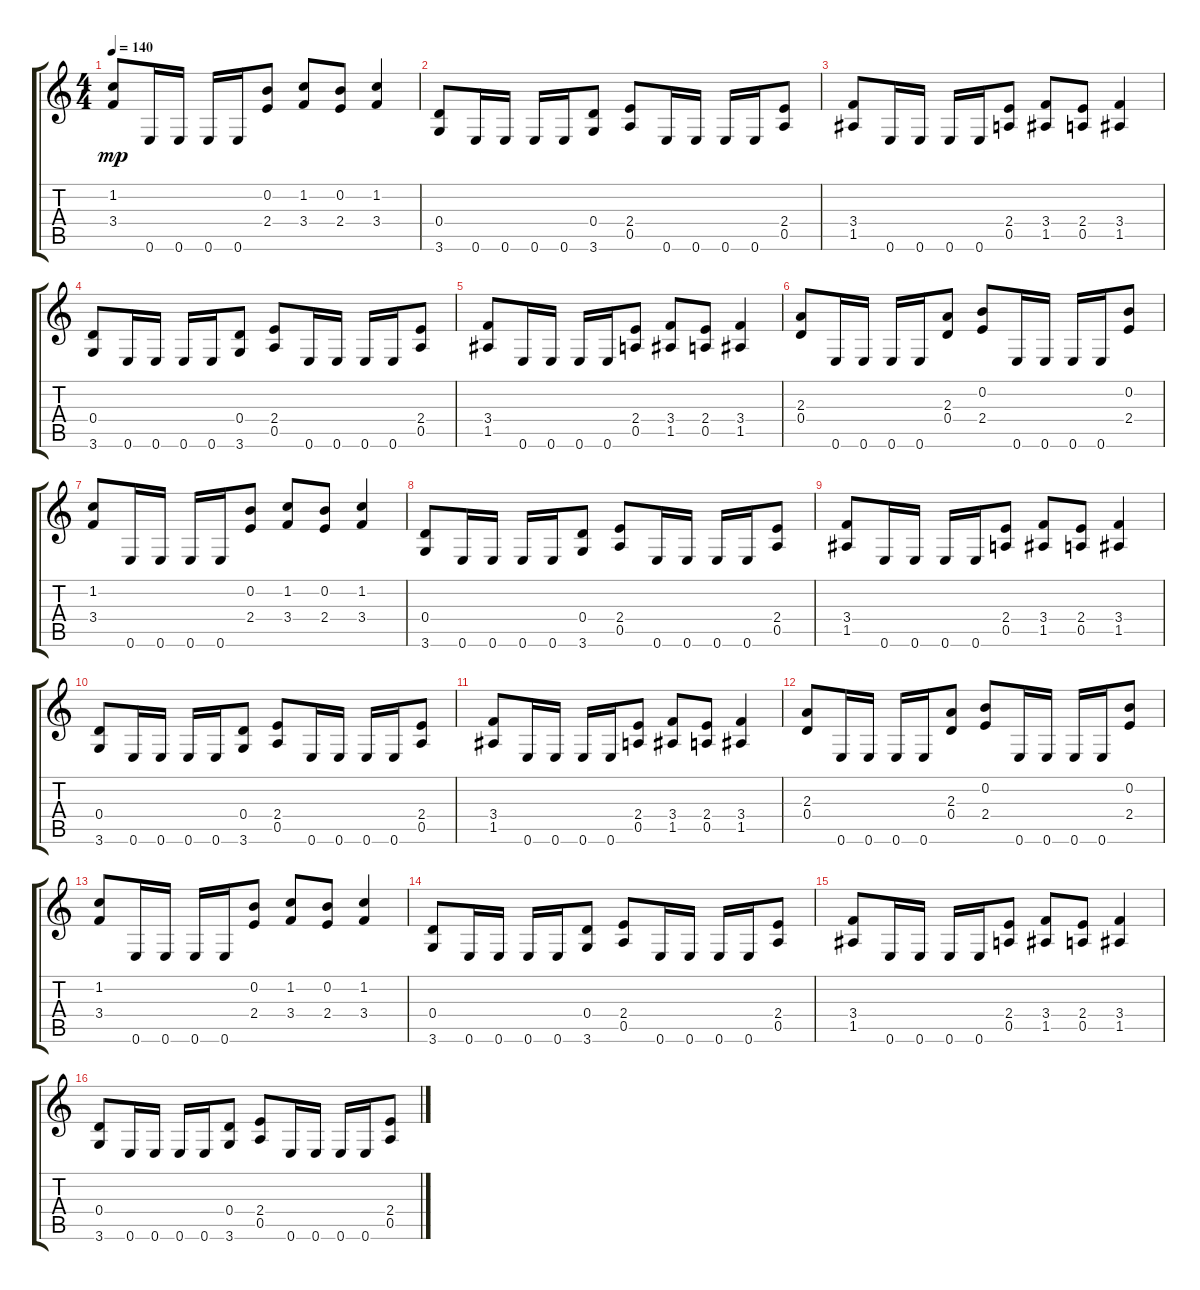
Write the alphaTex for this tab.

\track "" {instrument distortionguitar}
\staff {score tabs}
\tuning (E4 B3 G3 D3 A2 E2) {hide}
\ts (4 4)
\tempo 140
\clef g2
\ks c
(1.2 3.4).8{dy mp} 0.6.16 0.6.16 0.6.16 0.6.16 (0.2 2.4).8 (1.2 3.4).8 (0.2 2.4).8 (1.2 3.4).4 |
(0.4 3.6).8 0.6.16 0.6.16 0.6.16 0.6.16 (0.4 3.6).8 (2.4 0.5).8 0.6.16 0.6.16 0.6.16 0.6.16 (2.4 0.5).8 |
(3.4 1.5).8 0.6.16 0.6.16 0.6.16 0.6.16 (2.4 0.5).8 (3.4 1.5).8 (2.4 0.5).8 (3.4 1.5).4 |
(0.4 3.6).8 0.6.16 0.6.16 0.6.16 0.6.16 (0.4 3.6).8 (2.4 0.5).8 0.6.16 0.6.16 0.6.16 0.6.16 (2.4 0.5).8 |
(3.4 1.5).8 0.6.16 0.6.16 0.6.16 0.6.16 (2.4 0.5).8 (3.4 1.5).8 (2.4 0.5).8 (3.4 1.5).4 |
(2.3 0.4).8 0.6.16 0.6.16 0.6.16 0.6.16 (2.3 0.4).8 (0.2 2.4).8 0.6.16 0.6.16 0.6.16 0.6.16 (0.2 2.4).8 |
(1.2 3.4).8 0.6.16 0.6.16 0.6.16 0.6.16 (0.2 2.4).8 (1.2 3.4).8 (0.2 2.4).8 (1.2 3.4).4 |
(0.4 3.6).8 0.6.16 0.6.16 0.6.16 0.6.16 (0.4 3.6).8 (2.4 0.5).8 0.6.16 0.6.16 0.6.16 0.6.16 (2.4 0.5).8 |
(3.4 1.5).8 0.6.16 0.6.16 0.6.16 0.6.16 (2.4 0.5).8 (3.4 1.5).8 (2.4 0.5).8 (3.4 1.5).4 |
(0.4 3.6).8 0.6.16 0.6.16 0.6.16 0.6.16 (0.4 3.6).8 (2.4 0.5).8 0.6.16 0.6.16 0.6.16 0.6.16 (2.4 0.5).8 |
(3.4 1.5).8 0.6.16 0.6.16 0.6.16 0.6.16 (2.4 0.5).8 (3.4 1.5).8 (2.4 0.5).8 (3.4 1.5).4 |
(2.3 0.4).8 0.6.16 0.6.16 0.6.16 0.6.16 (2.3 0.4).8 (0.2 2.4).8 0.6.16 0.6.16 0.6.16 0.6.16 (0.2 2.4).8 |
(1.2 3.4).8 0.6.16 0.6.16 0.6.16 0.6.16 (0.2 2.4).8 (1.2 3.4).8 (0.2 2.4).8 (1.2 3.4).4 |
(0.4 3.6).8 0.6.16 0.6.16 0.6.16 0.6.16 (0.4 3.6).8 (2.4 0.5).8 0.6.16 0.6.16 0.6.16 0.6.16 (2.4 0.5).8 |
(3.4 1.5).8 0.6.16 0.6.16 0.6.16 0.6.16 (2.4 0.5).8 (3.4 1.5).8 (2.4 0.5).8 (3.4 1.5).4 |
(0.4 3.6).8 0.6.16 0.6.16 0.6.16 0.6.16 (0.4 3.6).8 (2.4 0.5).8 0.6.16 0.6.16 0.6.16 0.6.16 (2.4 0.5).8
